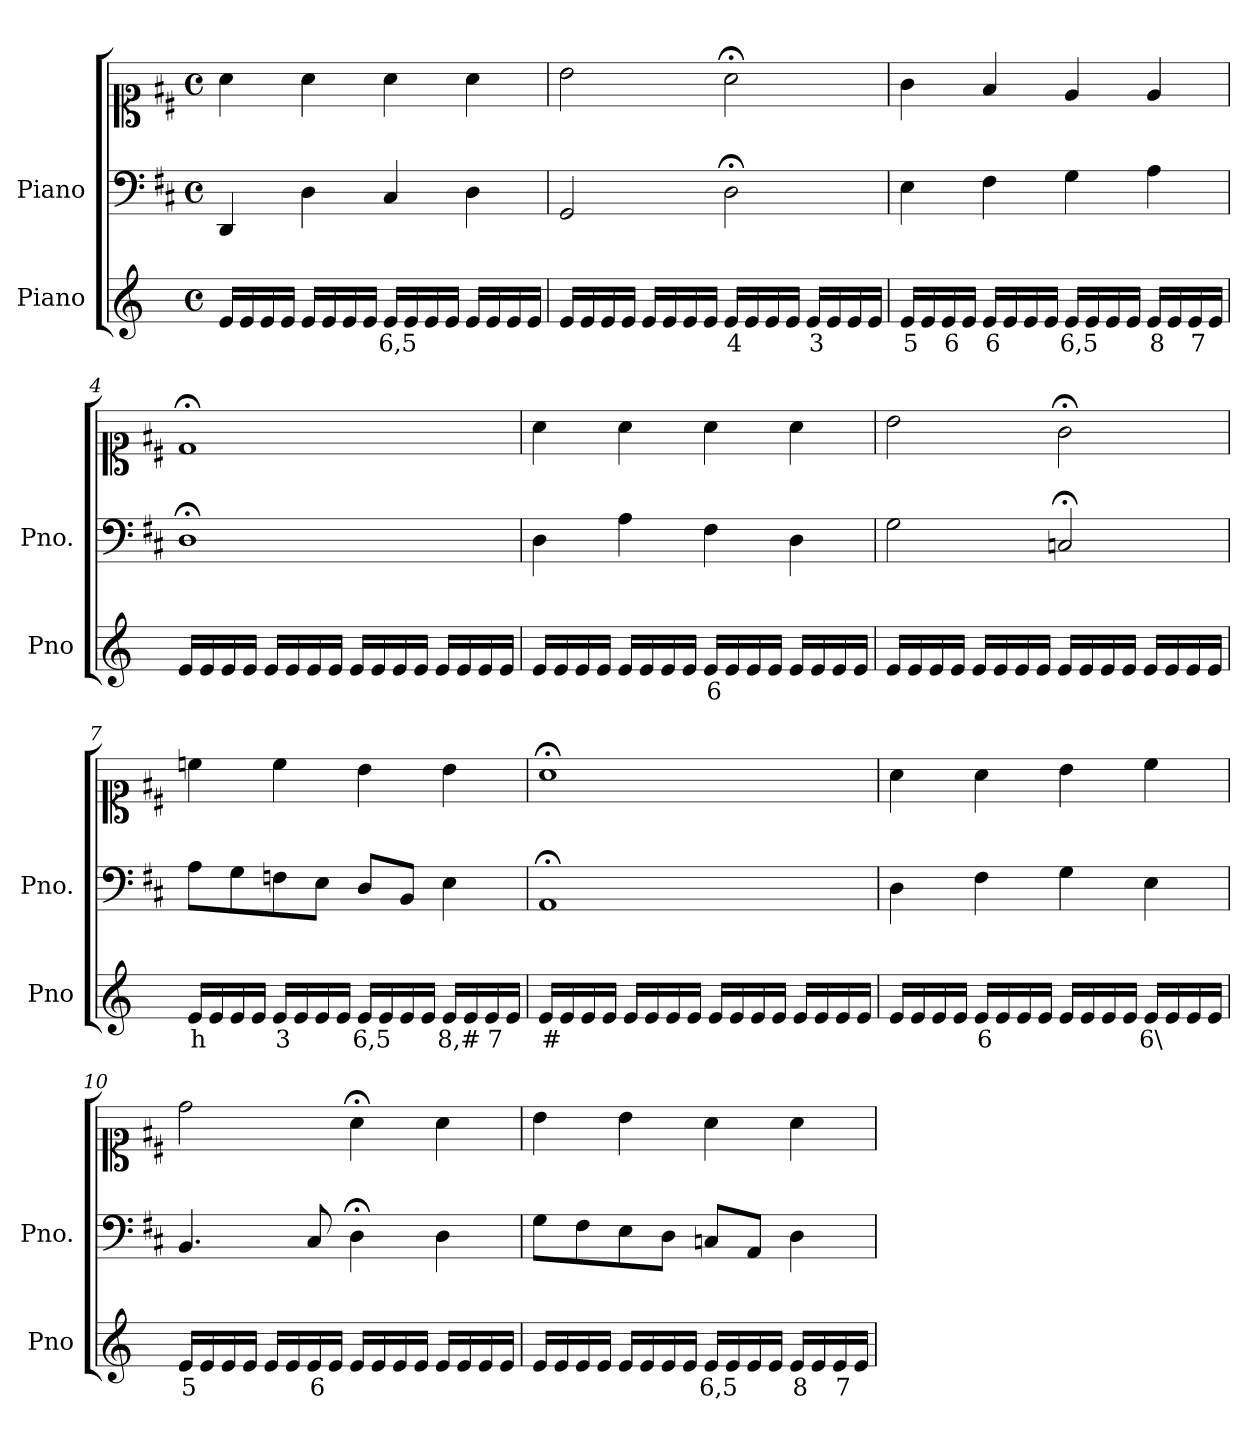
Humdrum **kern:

**kern	**text	**kern	**kern
*part2	*part2	*part1	*part1
*staff3	*staff3	*staff2	*staff1
*I"Piano	*	*I"Piano	*
*I'Pno	*	*I'Pno.	*
*clefG2	*	*clefF4	*clefC1
*k[]	*	*k[f#c#]	*k[f#c#]
*M4/4	*	*M4/4	*M4/4
*met(c)	*	*met(c)	*met(c)
=1	=1	=1	=1
16e/LL	.	4DD/	4a\
16e/	.	.	.
16e/	.	.	.
16e/JJ	.	.	.
16e/LL	.	4D\	4a\
16e/	.	.	.
16e/	.	.	.
16e/JJ	.	.	.
!	!LO:LY:b	!	!
16e/LL	6,5	4C#/	4a\
16e/	.	.	.
16e/	.	.	.
16e/JJ	.	.	.
16e/LL	.	4D\	4a\
16e/	.	.	.
16e/	.	.	.
16e/JJ	.	.	.
=2	=2	=2	=2
16e/LL	.	2GG/	2b\
16e/	.	.	.
16e/	.	.	.
16e/JJ	.	.	.
16e/LL	.	.	.
16e/	.	.	.
16e/	.	.	.
16e/JJ	.	.	.
!	!LO:LY:b	!	!
16e/LL	4	2D;<\	2a;<\
16e/	.	.	.
16e/	.	.	.
16e/JJ	.	.	.
!	!LO:LY:b	!	!
16e/LL	3	.	.
16e/	.	.	.
16e/	.	.	.
16e/JJ	.	.	.
=3	=3	=3	=3
!	!LO:LY:b	!	!
16e/LL	5	4E\	4g\
16e/	.	.	.
!	!LO:LY:b	!	!
16e/	6	.	.
16e/JJ	.	.	.
!	!LO:LY:b	!	!
16e/LL	6	4F#\	4f#/
16e/	.	.	.
16e/	.	.	.
16e/JJ	.	.	.
!	!LO:LY:b	!	!
16e/LL	6,5	4G\	4e/
16e/	.	.	.
16e/	.	.	.
16e/JJ	.	.	.
!	!LO:LY:b	!	!
16e/LL	8	4A\	4e/
16e/	.	.	.
!	!LO:LY:b	!	!
16e/	7	.	.
16e/JJ	.	.	.
=4	=4	=4	=4
16e/LL	.	1D;<	1d;<
16e/	.	.	.
16e/	.	.	.
16e/JJ	.	.	.
16e/LL	.	.	.
16e/	.	.	.
16e/	.	.	.
16e/JJ	.	.	.
16e/LL	.	.	.
16e/	.	.	.
16e/	.	.	.
16e/JJ	.	.	.
16e/LL	.	.	.
16e/	.	.	.
16e/	.	.	.
16e/JJ	.	.	.
=5	=5	=5	=5
16e/LL	.	4D\	4a\
16e/	.	.	.
16e/	.	.	.
16e/JJ	.	.	.
16e/LL	.	4A\	4a\
16e/	.	.	.
16e/	.	.	.
16e/JJ	.	.	.
!	!LO:LY:b	!	!
16e/LL	6	4F#\	4a\
16e/	.	.	.
16e/	.	.	.
16e/JJ	.	.	.
16e/LL	.	4D\	4a\
16e/	.	.	.
16e/	.	.	.
16e/JJ	.	.	.
=6	=6	=6	=6
16e/LL	.	2G\	2b\
16e/	.	.	.
16e/	.	.	.
16e/JJ	.	.	.
16e/LL	.	.	.
16e/	.	.	.
16e/	.	.	.
16e/JJ	.	.	.
16e/LL	.	2Cn;</	2g;<\
16e/	.	.	.
16e/	.	.	.
16e/JJ	.	.	.
16e/LL	.	.	.
16e/	.	.	.
16e/	.	.	.
16e/JJ	.	.	.
=7	=7	=7	=7
!	!LO:LY:b	!	!
16e/LL	h	8A\L	4ccn\
16e/	.	.	.
16e/	.	8G\	.
16e/JJ	.	.	.
!	!LO:LY:b	!	!
16e/LL	3	8Fn\	4cc\
16e/	.	.	.
16e/	.	8E\J	.
16e/JJ	.	.	.
!	!LO:LY:b	!	!
16e/LL	6,5	8D/L	4b\
16e/	.	.	.
16e/	.	8BB/J	.
16e/JJ	.	.	.
!	!LO:LY:b	!	!
16e/LL	8,#	4E\	4b\
16e/	.	.	.
!	!LO:LY:b	!	!
16e/	7	.	.
16e/JJ	.	.	.
=8	=8	=8	=8
!	!LO:LY:b	!	!
16e/LL	#	1AA;<	1a;<
16e/	.	.	.
16e/	.	.	.
16e/JJ	.	.	.
16e/LL	.	.	.
16e/	.	.	.
16e/	.	.	.
16e/JJ	.	.	.
16e/LL	.	.	.
16e/	.	.	.
16e/	.	.	.
16e/JJ	.	.	.
16e/LL	.	.	.
16e/	.	.	.
16e/	.	.	.
16e/JJ	.	.	.
=9	=9	=9	=9
16e/LL	.	4D\	4a\
16e/	.	.	.
16e/	.	.	.
16e/JJ	.	.	.
!	!LO:LY:b	!	!
16e/LL	6	4F#\	4a\
16e/	.	.	.
16e/	.	.	.
16e/JJ	.	.	.
16e/LL	.	4G\	4b\
16e/	.	.	.
16e/	.	.	.
16e/JJ	.	.	.
!	!LO:LY:b	!	!
16e/LL	6\	4E\	4cc#\
16e/	.	.	.
16e/	.	.	.
16e/JJ	.	.	.
=10	=10	=10	=10
!	!LO:LY:b	!	!
16e/LL	5	4.BB/	2dd\
16e/	.	.	.
16e/	.	.	.
16e/JJ	.	.	.
16e/LL	.	.	.
16e/	.	.	.
!	!LO:LY:b	!	!
16e/	6	8C#/	.
16e/JJ	.	.	.
16e/LL	.	4D;<\	4a;<\
16e/	.	.	.
16e/	.	.	.
16e/JJ	.	.	.
16e/LL	.	4D\	4a\
16e/	.	.	.
16e/	.	.	.
16e/JJ	.	.	.
=11	=11	=11	=11
16e/LL	.	8G\L	4b\
16e/	.	.	.
16e/	.	8F#\	.
16e/JJ	.	.	.
16e/LL	.	8E\	4b\
16e/	.	.	.
16e/	.	8D\J	.
16e/JJ	.	.	.
!	!LO:LY:b	!	!
16e/LL	6,5	8Cn/L	4a\
16e/	.	.	.
16e/	.	8AA/J	.
16e/JJ	.	.	.
!	!LO:LY:b	!	!
16e/LL	8	4D\	4a\
16e/	.	.	.
!	!LO:LY:b	!	!
16e/	7	.	.
16e/JJ	.	.	.
=	=	=	=
*-	*-	*-	*-
